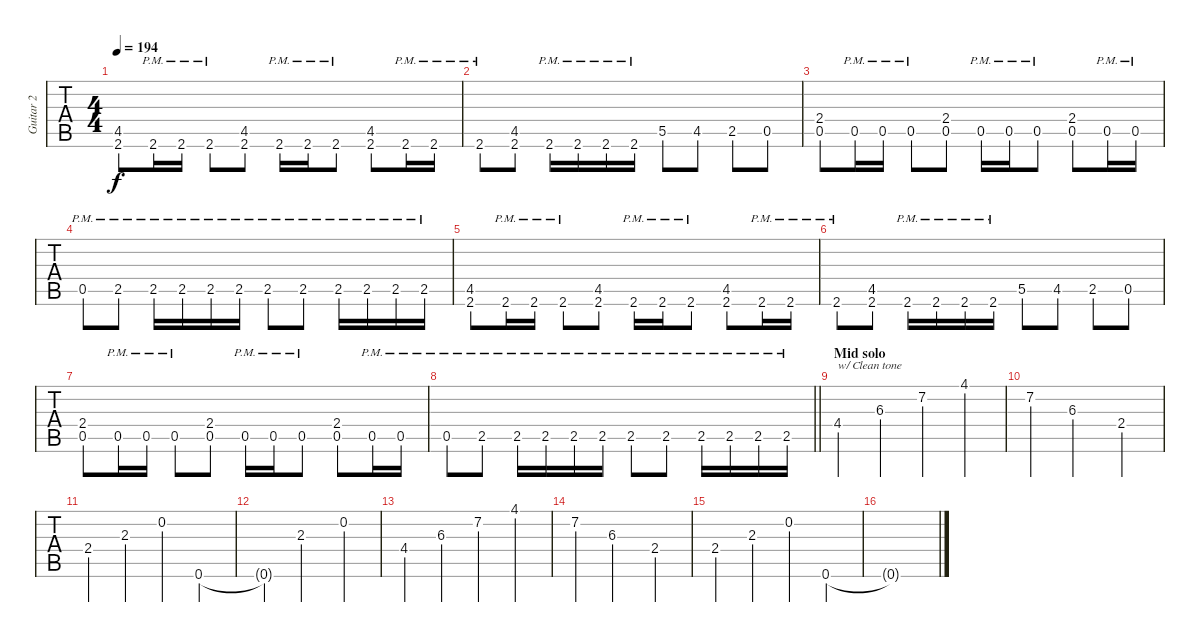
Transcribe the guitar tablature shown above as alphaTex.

\track ("Guitar 2" "Guitar 2") {instrument distortionguitar}
\staff {tabs}
\tuning (B3 Gb3 D3 A2 E2 B1) {hide}
\ts (4 4)
\tempo 194
\clef g2
\ks c
(4.5 2.6).8{dy f} 2.6{pm}.16 2.6{pm}.16 2.6{pm}.8 (4.5 2.6).8 2.6{pm}.16 2.6{pm}.16 2.6{pm}.8 (4.5 2.6).8 2.6{pm}.16 2.6{pm}.16 |
2.6{pm}.8 (4.5 2.6).8 2.6{pm}.16 2.6{pm}.16 2.6{pm}.16 2.6{pm}.16 5.5.8 4.5.8 2.5.8 0.5.8 |
(2.4 0.5).8 0.5{pm}.16 0.5{pm}.16 0.5{pm}.8 (2.4 0.5).8 0.5{pm}.16 0.5{pm}.16 0.5{pm}.8 (2.4 0.5).8 0.5{pm}.16 0.5{pm}.16 |
0.5{pm}.8 2.5{pm}.8 2.5{pm}.16 2.5{pm}.16 2.5{pm}.16 2.5{pm}.16 2.5{pm}.8 2.5{pm}.8 2.5{pm}.16 2.5{pm}.16 2.5{pm}.16 2.5{pm}.16 |
(4.5 2.6).8 2.6{pm}.16 2.6{pm}.16 2.6{pm}.8 (4.5 2.6).8 2.6{pm}.16 2.6{pm}.16 2.6{pm}.8 (4.5 2.6).8 2.6{pm}.16 2.6{pm}.16 |
2.6{pm}.8 (4.5 2.6).8 2.6{pm}.16 2.6{pm}.16 2.6{pm}.16 2.6{pm}.16 5.5.8 4.5.8 2.5.8 0.5.8 |
(2.4 0.5).8 0.5{pm}.16 0.5{pm}.16 0.5{pm}.8 (2.4 0.5).8 0.5{pm}.16 0.5{pm}.16 0.5{pm}.8 (2.4 0.5).8 0.5{pm}.16 0.5{pm}.16 |
\barLineRight lightlight
0.5{pm}.8 2.5{pm}.8 2.5{pm}.16 2.5{pm}.16 2.5{pm}.16 2.5{pm}.16 2.5{pm}.8 2.5{pm}.8 2.5{pm}.16 2.5{pm}.16 2.5{pm}.16 2.5{pm}.16 |
\section ("" "Mid solo")
4.4.4{txt "w/ Clean tone" volume 12 balance 8 instrument electricguitarclean} 6.3.4 7.2.4 4.1.4 |
7.2.4 6.3.2 2.4.4 |
2.4.4 2.3.4 0.2.4 0.6.4 |
0.6{t}.4 2.3.2 0.2.4 |
4.4.4 6.3.4 7.2.4 4.1.4 |
7.2.4 6.3.2 2.4.4 |
2.4.4 2.3.4 0.2.4 0.6.4 |
0.6{t}.1
